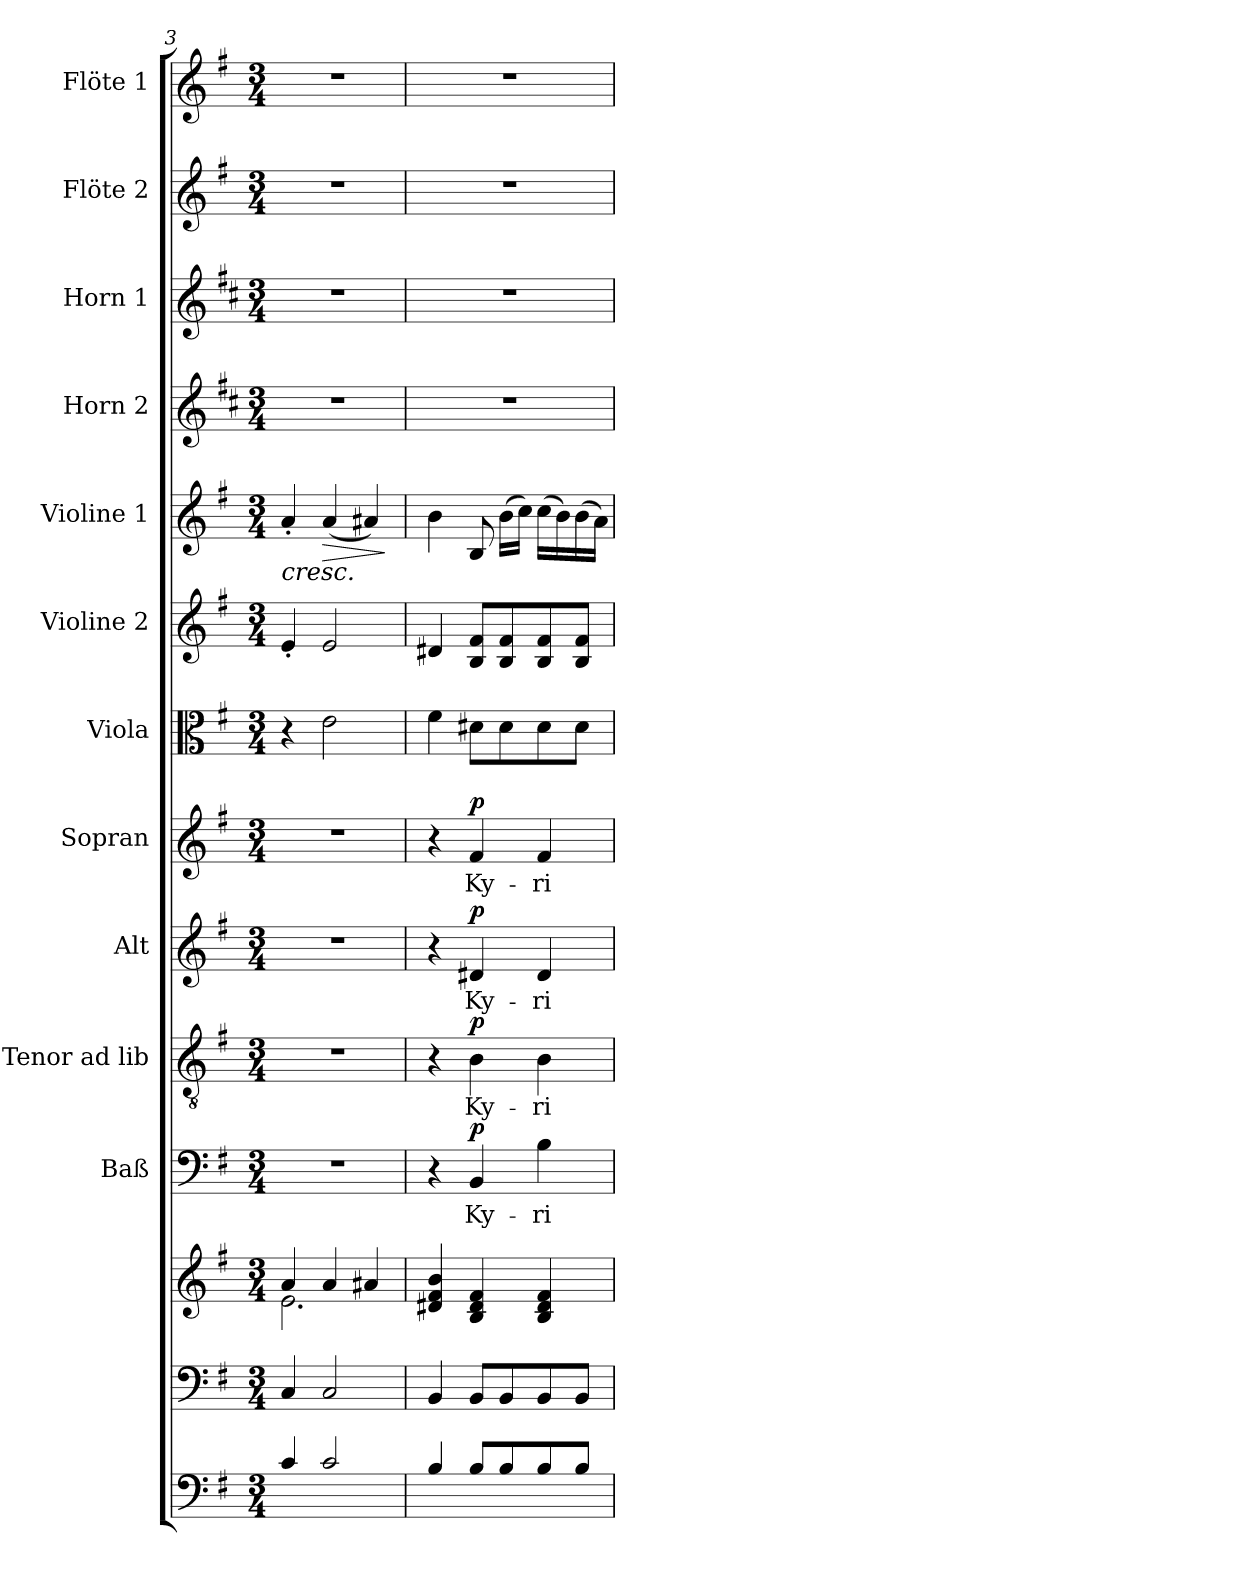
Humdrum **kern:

**kern	**kern	**kern	**kern	**text	**dynam	**kern	**text	**dynam	**kern	**text	**dynam	**kern	**text	**dynam	**kern	**kern	**kern	**dynam	**kern	**kern	**kern	**kern
*part13	*part12	*part12	*part11	*part11	*part11	*part10	*part10	*part10	*part9	*part9	*part9	*part8	*part8	*part8	*part7	*part6	*part5	*part5	*part4	*part3	*part2	*part1
*staff14	*staff13	*staff12	*staff11	*staff11	*staff11	*staff10	*staff10	*staff10	*staff9	*staff9	*staff9	*staff8	*staff8	*staff8	*staff7	*staff6	*staff5	*staff5	*staff4	*staff3	*staff2	*staff1
*	*	*	*I"Baß	*	*	*I"Tenor ad lib	*	*	*I"Alt	*	*	*I"Sopran	*	*	*I"Viola	*I"Violine 2	*I"Violine 1	*	*I"Horn 2	*I"Horn 1	*I"Flöte 2	*I"Flöte 1
*	*	*	*I'Baß	*	*	*I'Ten	*	*	*I'Alt	*	*	*I'Sop	*	*	*I'Vla.	*I'Vln. 2	*I'Vln. 1	*	*I'Hrn. 2	*I'Hrn. 1	*I'Fl. 2	*I'Fl. 1
*clefF4	*clefF4	*clefG2	*clefF4	*	*	*clefGv2	*	*	*clefG2	*	*	*clefG2	*	*	*clefC3	*clefG2	*clefG2	*	*clefG2	*clefG2	*clefG2	*clefG2
*ITrd7c12	*	*	*	*	*	*	*	*	*	*	*	*	*	*	*	*	*	*	*ITrd4c7	*ITrd4c7	*	*
*k[f#]	*k[f#]	*k[f#]	*k[f#]	*	*	*k[f#]	*	*	*k[f#]	*	*	*k[f#]	*	*	*k[f#]	*k[f#]	*k[f#]	*	*k[f#]	*k[f#]	*k[f#]	*k[f#]
*G:	*G:	*G:	*G:	*	*	*G:	*	*	*G:	*	*	*G:	*	*	*G:	*G:	*G:	*	*G:	*G:	*G:	*G:
*M3/4	*M3/4	*M3/4	*M3/4	*	*	*M3/4	*	*	*M3/4	*	*	*M3/4	*	*	*M3/4	*M3/4	*M3/4	*	*M3/4	*M3/4	*M3/4	*M3/4
=3	=3	=3	=3	=3	=3	=3	=3	=3	=3	=3	=3	=3	=3	=3	=3	=3	=3	=3	=3	=3	=3	=3
*	*	*^	*	*	*	*	*	*	*	*	*	*	*	*	*	*	*	*	*	*	*	*
!	!	!	!	!	!	!	!	!	!	!	!	!	!	!	!	!	!	!	!LO:HP:b	!	!	!	!
4C/	4C/	4a/	2.e\	2.r	.	.	2.r	.	.	2.r	.	.	2.r	.	.	4r	4e'</	4a'</	<	2.r	2.r	2.r	2.r
!	!	!	!	!	!	!	!	!	!	!	!	!	!	!	!	!	!	!	!LO:HP:b	!	!	!	!
2C/	2C/	4a/	.	.	.	.	.	.	.	.	.	.	.	.	.	2e\	2e/	(<4a/	>	.	.	.	.
.	.	4a#X/	.	.	.	.	.	.	.	.	.	.	.	.	.	.	.	4a#X/)	[	.	.	.	.
*	*	*v	*v	*	*	*	*	*	*	*	*	*	*	*	*	*	*	*	*	*	*	*	*
.	.	.	.	.	.	.	.	.	.	.	.	.	.	.	.	.	.	]	.	.	.	.
=4	=4	=4	=4	=4	=4	=4	=4	=4	=4	=4	=4	=4	=4	=4	=4	=4	=4	=4	=4	=4	=4	=4
4BB/	4BB/	4d#X/ 4f#/ 4b/	4r	.	.	4r	.	.	4r	.	.	4r	.	.	4f#\	4d#X/	4b\	.	2.r	2.r	2.r	2.r
!	!	!	!	!LO:LY:b	!LO:DY:a	!	!LO:LY:b	!LO:DY:a	!	!LO:LY:b	!LO:DY:a	!	!LO:LY:b	!LO:DY:a	!	!	!	!	!	!	!	!
8BB/L	8BB/L	4B/ 4d#/ 4f#/	4BB/	Ky-	p	4B\	Ky-	p	4d#X/	Ky-	p	4f#/	Ky-	p	8d#X\L	8B/ 8f#/L	8B/	.	.	.	.	.
8BB/	8BB/	.	.	.	.	.	.	.	.	.	.	.	.	.	8d#\	8B/ 8f#/	(>16b\LL	.	.	.	.	.
.	.	.	.	.	.	.	.	.	.	.	.	.	.	.	.	.	16cc\JJ)	.	.	.	.	.
!	!	!	!	!LO:LY:b	!	!	!LO:LY:b	!	!	!LO:LY:b	!	!	!LO:LY:b	!	!	!	!	!	!	!	!	!
8BB/	8BB/	4B/ 4d#/ 4f#/	4B\	-ri-	.	4B\	-ri-	.	4d#/	-ri-	.	4f#/	-ri-	.	8d#\	8B/ 8f#/	(>16cc\LL	.	.	.	.	.
.	.	.	.	.	.	.	.	.	.	.	.	.	.	.	.	.	16b\)	.	.	.	.	.
8BB/J	8BB/J	.	.	.	.	.	.	.	.	.	.	.	.	.	8d#\J	8B/ 8f#/J	(>16b\	.	.	.	.	.
.	.	.	.	.	.	.	.	.	.	.	.	.	.	.	.	.	16a\JJ)	.	.	.	.	.
=	=	=	=	=	=	=	=	=	=	=	=	=	=	=	=	=	=	=	=	=	=	=
*-	*-	*-	*-	*-	*-	*-	*-	*-	*-	*-	*-	*-	*-	*-	*-	*-	*-	*-	*-	*-	*-	*-
